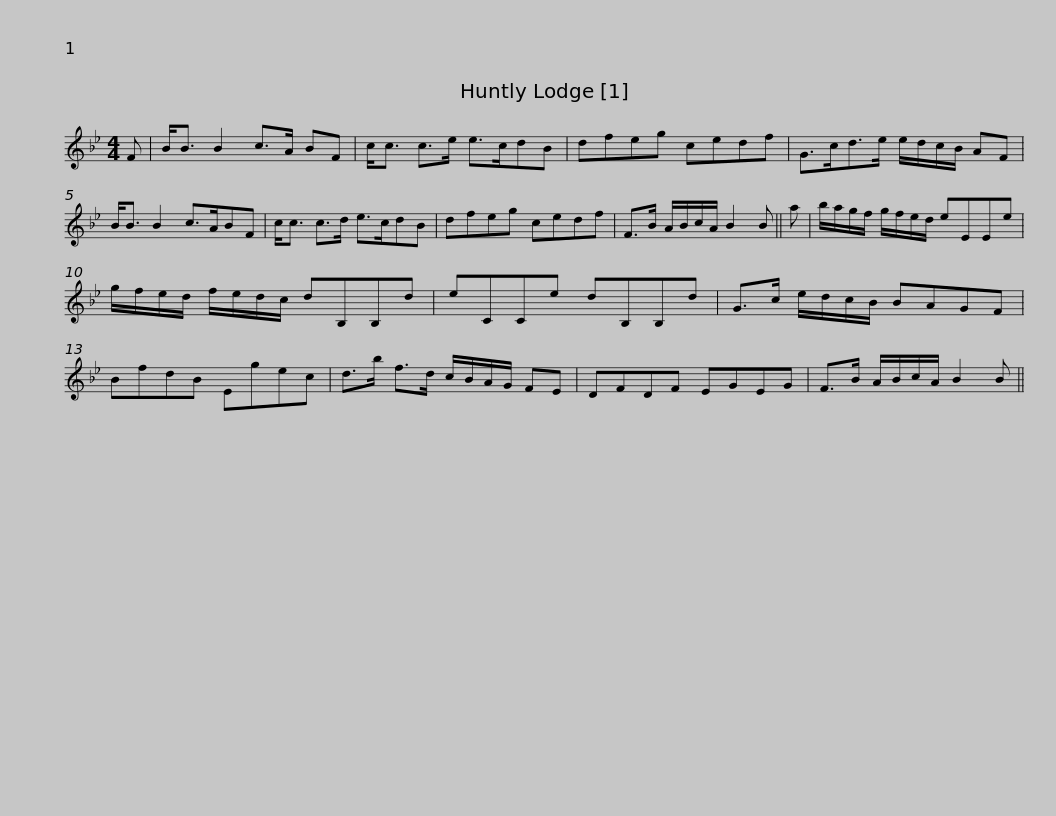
X:1
L:1/8
M:4/4
I:linebreak $
K:Bb
V:1 treble
V:1
 F | B<B B2 c>A BF | c<c c>e e>cdB | dfeg cedf | G>cd>e e/d/c/B/ AF |$ %5
 B<B B2 c>ABF | c<c c>d e>cdB | dfeg cedf | F>B A/B/c/A/ B2 B || a |$ %10
 b/a/g/f/ g/f/e/d/ eEEe | g/f/e/d/ f/e/d/c/ dB,B,d | eCCe dB,B,d | G>c e/d/c/B/ BAGF |$ BfdB Egec | %15
 d>b f>d c/B/A/G/ FE | DFDF EGEG | F>B A/B/c/A/ B2 B || %18
